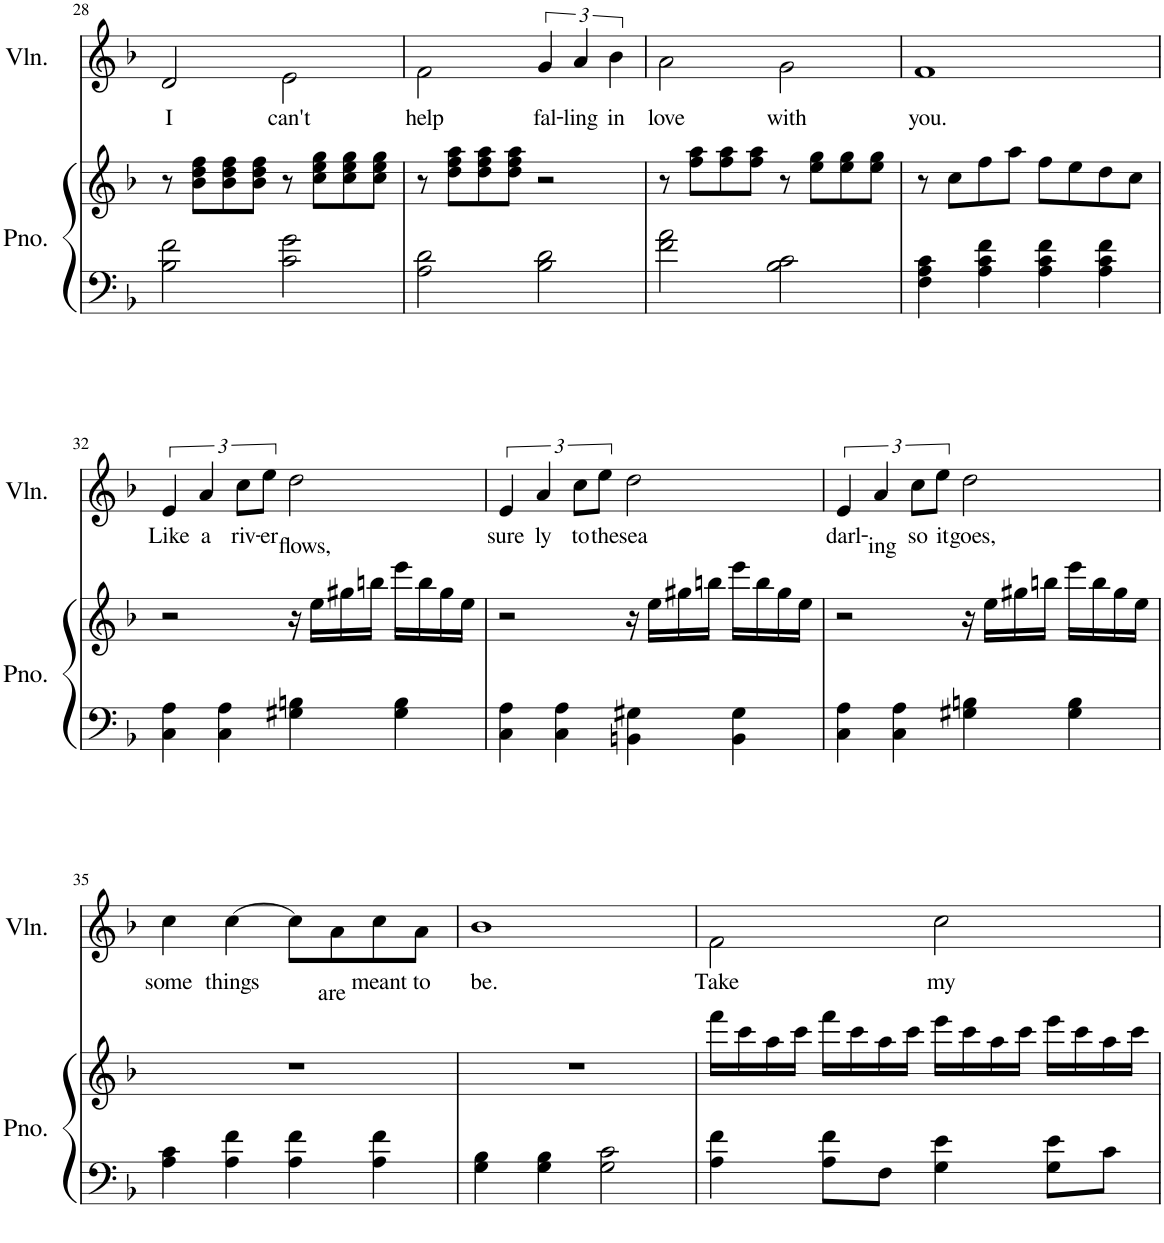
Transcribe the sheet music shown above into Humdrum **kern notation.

**kern	**kern	**kern	**text
*part2	*part2	*part1	*part1
*staff3	*staff2	*staff1	*staff1
*I"Piano	*	*I"Violin	*
*I'Pno.	*	*I'Vln.	*
!!LO:PB:g=z
*clefF4	*clefG2	*clefG2	*
*k[b-]	*k[b-]	*k[b-]	*
*M4/4	*M4/4	*M4/4	*
=28	=28	=28	=28
!	!	!	!LO:LY:b
2B-\ 2f\	8r	2d/	I
.	8b-\ 8dd\ 8ff\L	.	.
.	8b-\ 8dd\ 8ff\	.	.
.	8b-\ 8dd\ 8ff\J	.	.
!	!	!	!LO:LY:b
2c\ 2g\	8r	2e\	can't
.	8cc\ 8ee\ 8gg\L	.	.
.	8cc\ 8ee\ 8gg\	.	.
.	8cc\ 8ee\ 8gg\J	.	.
=29	=29	=29	=29
!	!	!	!LO:LY:b
2A\ 2d\	8r	2f\	help
.	8dd\ 8ff\ 8aa\L	.	.
.	8dd\ 8ff\ 8aa\	.	.
.	8dd\ 8ff\ 8aa\J	.	.
!	!	!	!LO:LY:b
2B-\ 2d\	2r	6g/	fal-
!	!	!	!LO:LY:b
.	.	6a/	-ling
!	!	!	!LO:LY:b
.	.	6b-\	in
=30	=30	=30	=30
!	!	!	!LO:LY:b
2f\ 2a\	8r	2a\	love
.	8ff\ 8aa\L	.	.
.	8ff\ 8aa\	.	.
.	8ff\ 8aa\J	.	.
!	!	!	!LO:LY:b
2B-\ 2c\	8r	2g\	with
.	8ee\ 8gg\L	.	.
.	8ee\ 8gg\	.	.
.	8ee\ 8gg\J	.	.
=31	=31	=31	=31
!	!	!	!LO:LY:b
4F\ 4A\ 4c\	8r	1f	you.
.	8cc\L	.	.
4A\ 4c\ 4f\	8ff\	.	.
.	8aa\J	.	.
4A\ 4c\ 4f\	8ff\L	.	.
.	8ee\	.	.
4A\ 4c\ 4f\	8dd\	.	.
.	8cc\J	.	.
!!LO:LB:g=z
=32	=32	=32	=32
!	!	!	!LO:LY:b
4C\ 4A\	2r	6e/	Like
!	!	!	!LO:LY:b
.	.	6a/	a
4C\ 4A\	.	.	.
!	!	!	!LO:LY:b
.	.	12cc\L	riv-
!	!	!	!LO:LY:b
.	.	12ee\J	-er
!	!	!	!LO:LY:b
4G#X\ 4Bn\	16r	2dd\	flows,
.	16ee\LL	.	.
.	16gg#X\	.	.
.	16bbn\JJ	.	.
4G#\ 4B\	16eee\LL	.	.
.	16bb\	.	.
.	16gg#\	.	.
.	16ee\JJ	.	.
=33	=33	=33	=33
!	!	!	!LO:LY:b
4C\ 4A\	2r	6e/	sure
!	!	!	!LO:LY:b
.	.	6a/	ly
4C\ 4A\	.	.	.
!	!	!	!LO:LY:b
.	.	12cc\L	to
!	!	!	!LO:LY:b
.	.	12ee\J	the
!	!	!	!LO:LY:b
4BBn\ 4G#X\	16r	2dd\	sea
.	16ee\LL	.	.
.	16gg#X\	.	.
.	16bbn\JJ	.	.
4BB\ 4G#\	16eee\LL	.	.
.	16bb\	.	.
.	16gg#\	.	.
.	16ee\JJ	.	.
=34	=34	=34	=34
!	!	!	!LO:LY:b
4C\ 4A\	2r	6e/	darl-
!	!	!	!LO:LY:b
.	.	6a/	-ing
4C\ 4A\	.	.	.
!	!	!	!LO:LY:b
.	.	12cc\L	so
!	!	!	!LO:LY:b
.	.	12ee\J	it
!	!	!	!LO:LY:b
4G#X\ 4Bn\	16r	2dd\	goes,
.	16ee\LL	.	.
.	16gg#X\	.	.
.	16bbn\JJ	.	.
4G#\ 4B\	16eee\LL	.	.
.	16bb\	.	.
.	16gg#\	.	.
.	16ee\JJ	.	.
!!LO:LB:g=z
=35	=35	=35	=35
!	!	!	!LO:LY:b
4A\ 4c\	1r	4cc\	some
!	!	!	!LO:LY:b
4A\ 4f\	.	[4cc\	things
4A\ 4f\	.	8cc\L]	.
!	!	!	!LO:LY:b
.	.	8a\	are
!	!	!	!LO:LY:b
4A\ 4f\	.	8cc\	meant
!	!	!	!LO:LY:b
.	.	8a\J	to
=36	=36	=36	=36
!	!	!	!LO:LY:b
4G\ 4B-\	1r	1b-	be.
4G\ 4B-\	.	.	.
2G\ 2c\	.	.	.
=37	=37	=37	=37
!	!	!	!LO:LY:b
4A\ 4f\	16fff\LL	2f\	Take
.	16ccc\	.	.
.	16aa\	.	.
.	16ccc\JJ	.	.
8A\ 8f\L	16fff\LL	.	.
.	16ccc\	.	.
8F\J	16aa\	.	.
.	16ccc\JJ	.	.
!	!	!	!LO:LY:b
4G\ 4e\	16eee\LL	2cc\	my
.	16ccc\	.	.
.	16aa\	.	.
.	16ccc\JJ	.	.
8G\ 8e\L	16eee\LL	.	.
.	16ccc\	.	.
8c\J	16aa\	.	.
.	16ccc\JJ	.	.
=	=	=	=
*-	*-	*-	*-
